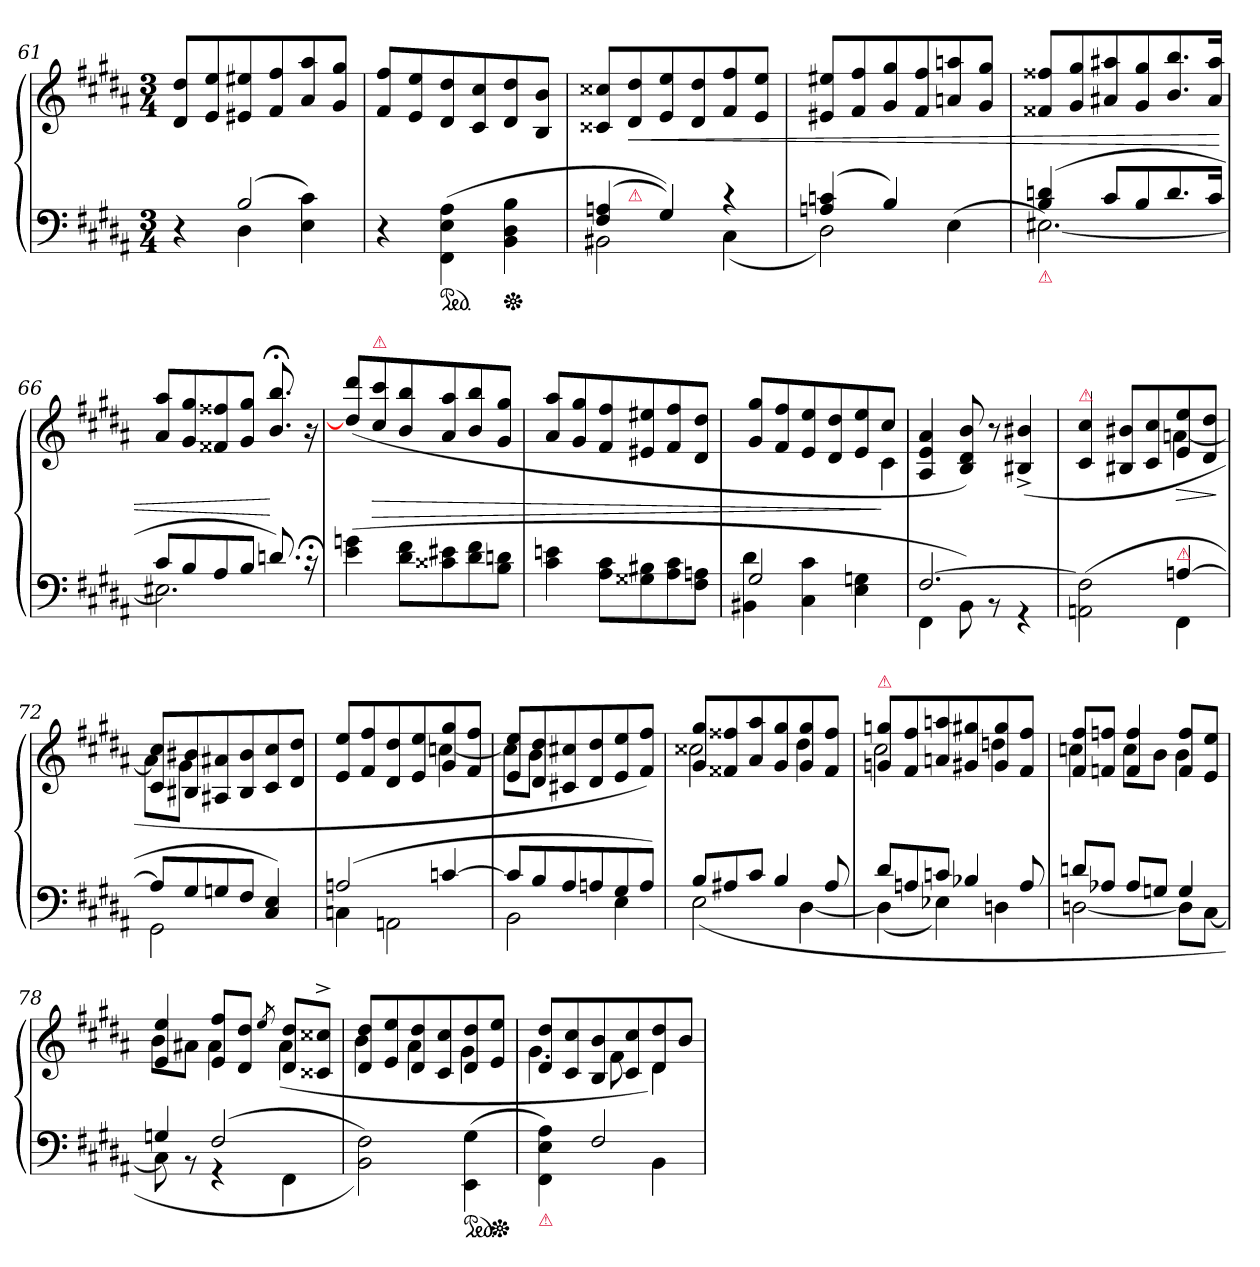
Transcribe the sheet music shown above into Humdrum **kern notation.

**kern	**kern	**dynam
*part1	*part1	*part1
*staff2	*staff1	*staff1/2
*clefF4	*clefG2	*
*k[f#c#g#d#a#]	*k[f#c#g#d#a#]	*
*M3/4	*M3/4	*
=61	=61	=61
*^	*	*
4reyy	4r	8d#/ 8dd#/L	.
.	.	8e/ 8ee/	.
(2B	4D#	8e#X/ 8ee#X/	.
.	.	8f#/ 8ff#/	.
.	4E 4c#)	8a#/ 8aa#/	.
.	.	8g#/ 8gg#/J	.
*v	*v	*	*
=62	=62	=62
4r	8f# 8ff#L	.
.	8e 8ee	.
*ped	*	*
(>4FF#\ 4E\ 4A#\	8d# 8dd#	.
.	8c# 8cc#	.
*Xped	*	*
4BB 4D# 4B	8d# 8dd#	.
.	8B 8bJ	.
=63	=63	=63
*^	*	*
*	*^	*	*
(4F# 4An	2BB#X	8ryy	8c##X 8cc##XL	.
!	!	!LO:TX:a:color=crimson:t=⚠	!	!
.	.	2ryy	8d# 8dd#	<
4G#))	.	.	8e 8ee	.
.	.	.	8d# 8dd#	.
4rc	(>4C#	.	8f# 8ff#	.
.	.	8ryy	8e 8eeJ	.
*	*v	*v	*	*
=64	=64	=64	=64
(4An 4cn	2D#)	8e#X/ 8ee#X/L	.
.	.	8f#/ 8ff#/	.
4B)	.	8g#/ 8gg#/	.
.	.	8f#/ 8ff#/	.
4rcyy	(>4E	8an/ 8aan/	.
.	.	8g#/ 8gg#/J	.
=65	=65	=65	=65
!LO:TX:b:color=crimson:t=⚠	!	!	!
(>4B 4dn	[2.E#X)	8f##X/ 8ff##X/L	.
.	.	8g#/ 8gg#/	.
8c#L	.	8a#X/ 8aa#X/	.
8B	.	8g#/ 8gg#/	.
8.d	.	8.b/ 8.bb/	.
16c#Jk	.	16a#/ 16aa#/Jk	.
=66	=66	=66	=66
8c#L	2.E#X]	8a#/ 8aa#/L	.
8B	.	8g#/ 8gg#/	.
8A#	.	8f##X/ 8ff##X/	.
8BJ	.	8g#/ 8gg#/J	.
8.dn)	.	8.b;</ 8.bb;</	[
16r;<c	.	16r	.
*v	*v	*	*
=67	=67	=67
(<4e\ 4gn\	(>8dd#]/ 8ddd#/L	.
!	!LO:TX:a:color=crimson:t=⚠	!
.	8cc#/ 8ccc#/	>
8d#\ 8f#\L	8b/ 8bb/	.
8c##X 8e#X	8a#/ 8aa#/	.
8d#\ 8f#\	8b/ 8bb/	.
8B\ 8dn\J	8g#/ 8gg#/J	.
=68	=68	=68
4c#\ 4en\	8a#/ 8aa#/L	.
.	8g#/ 8gg#/	.
8A# 8c#L	8f#/ 8ff#/	.
8G##X 8B#X	8e#X/ 8ee#X/	.
8A# 8c#	8f#/ 8ff#/	.
8F# 8AnJ	8d#/ 8dd#/J	.
=69	=69	=69
*^	*^	*
2G#	4BB#X 4d#	8g#/ 8gg#/L	2ryy	.
.	.	8f# 8ff#	.	.
.	4C# 4c#	8e 8ee	.	.
.	.	8d# 8dd#	.	.
4reyy	4E 4Gn	8e 8ee	8ryy	.
!	!	!	!LO:N:vis=4	!
.	.	8cc#J	8c#	]
*	*	*v	*v	*
=70	=70	=70	=70
[2.F#	4FF#	4A# 4e 4a#	.
.	8BB)	8B 8d# 8b)	.
.	8r	8r	.
.	4r	(>4B#X^< 4b#X^<	.
=71	=71	=71	=71
*	*	*^	*
!	!	!LO:TX:a:color=crimson:t=⚠	!	!
2ryy	(>2AAn\ 2F#]\	4c# 4cc#	2rAyy	.
.	.	8B#X 8b#XL	.	.
.	.	8c# 8cc#	.	.
!LO:TX:a:color=crimson:t=⚠	!	!	!	!
!	!	!	!	!LO:HP:b
[4An	4FF#	8e 8ee	[4an	>
.	.	8d# 8dd#J	.	.
*v	*v	*	*	*
*	*v	*v	*
.	.	]
=72	=72	=72
*^	*^	*
8AnL]	2GG#	8c# 8cc#L	8anL]	.
8G#	.	8B#X 8b#X	8g#J	.
8Gn	.	8A#X 8a#X	2rDyy	.
8F#J	.	8B# 8b#	.	.
4C#/ 4E/)	4ryy	8c# 8cc#	.	.
.	.	8d# 8dd#J	.	.
=73	=73	=73	=73	=73
(>2An	4Cn	8e 8eeL	2rAyy	.
.	.	8f# 8ff#	.	.
.	2AAn	8d# 8dd#	.	.
.	.	8e 8ee	.	.
[4cn	.	8g# 8gg#	[4ccn	.
.	.	8f# 8ff#J	.	.
=74	=74	=74	=74	=74
8cnL]	2BB	8e 8eeL	8ccnL]	.
8B	.	8d# 8dd#	8bJ	.
8A#	.	8c#X 8cc#X	2rAyy	.
8An	.	8d# 8dd#	.	.
8G#	4E	8e 8ee	.	.
8AJ)	.	8f# 8ff#J)	.	.
=75	=75	=75	=75	=75
8BL	(<2E	8g# 8gg#L	2cc##X	.
8A#X	.	8f##X 8ff##X	.	.
8c#J	.	8a# 8aa#	.	.
4B	.	8g# 8gg#	.	.
.	[4D#	8g# 8gg#	4dd#	.
8A#	.	8f## 8ff##J	.	.
=76	=76	=76	=76	=76
!	!	!LO:TX:a:color=crimson:t=⚠	!	!
8d#L	(4D#]	8gn 8ggnL	2cc#	.
8An	.	8f# 8ff#	.	.
8cnJ	4E-X)	8an 8aan	.	.
4B-X	.	8g#X 8gg#X	.	.
.	4Dn	8g# 8gg#	4ddn	.
8A	.	8f# 8ff#J	.	.
=77	=77	=77	=77	=77
8dnL	[2Dn	8f# 8ff#L	4ccn	.
8A-XJ	.	8fn 8ffnJ	.	.
8A-L	.	4f 4ff	8ccL	.
8GnJ	.	.	8bJ	.
4G	8DL]	8f 8ffL	4b	.
.	[8C#J	8e 8eeJ	.	.
=78	=78	=78	=78	=78
4Gn	8C#]	4e 4ee	8bL	.
.	8rBB	.	8a#XJ	.
(>2F#	4rGG	8e 8ff#L	4a#	.
.	.	8d# 8dd#J	.	.
.	.	8qee/	.	.
.	4FF#	8d# 8dd#L	(<4a#	.
.	.	8c##X^< 8cc##X^<J	.	.
*v	*v	*	*	*
=79	=79	=79	=79
2BB 2F#))	8d# 8dd#L	4b	.
.	8e 8ee	.	.
.	8d# 8dd#	4a#	.
.	8c# 8cc#	.	.
*ped	*	*	*
(>4EE\ 4G#\	8d# 8dd#	4g#	.
*Xped	*	*	*
.	8e 8eeJ	.	.
=80	=80	=80	=80
*^	*	*	*
!LO:TX:b:color=crimson:t=⚠	!	!	!	!
4reyy	4FF#\ 4E\ 4A#\)	8d# 8dd#L	4.g#	.
.	.	8c# 8cc#	.	.
2F#	4rEEyy	8B 8b	.	.
.	.	8c# 8cc#	8f#	.
!	!	!	!LO:N:vis=4	!
.	4BB	8d# 8dd#	8d#)	.
.	.	8bJ	8ryy	.
*v	*v	*	*	*
*	*v	*v	*
=	=	=
*-	*-	*-
